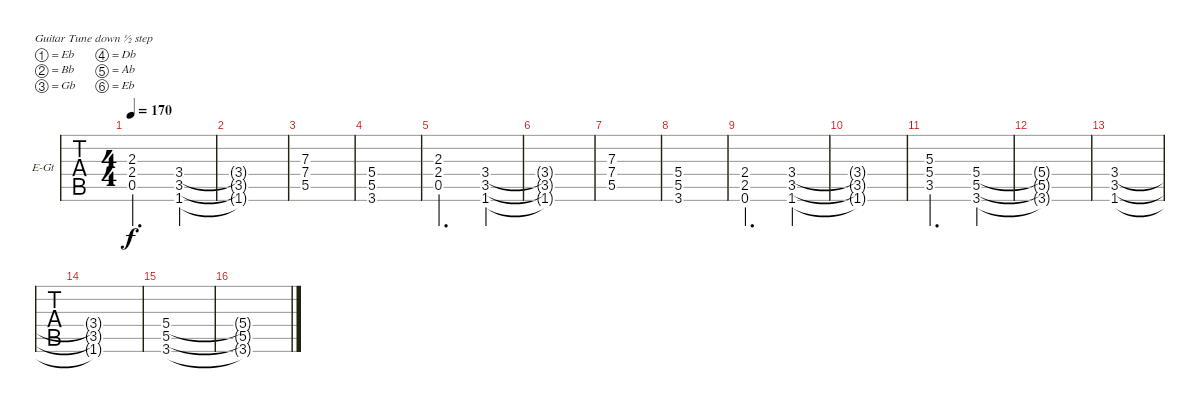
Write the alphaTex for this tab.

\bracketExtendMode groupsimilarinstruments
\firstSystemTrackNameOrientation horizontal
\otherSystemsTrackNameOrientation horizontal
\track ("Юрий Мелисов" "E-Gt") {instrument distortionguitar}
\staff {tabs}
\tuning (Eb4 Bb3 Gb3 Db3 Ab2 Eb2)
\ts (4 4)
\tempo 170
\clef g2
\ks c
(2.3 2.4 0.5).2{d dy f} (3.4 3.5 1.6).4 |
(3.4{t} 3.5{t} 1.6{t}).1 |
(7.3 7.4 5.5).1 |
(5.4 5.5 3.6).1 |
(2.3 2.4 0.5).2{d} (3.4 3.5 1.6).4 |
(3.4{t} 3.5{t} 1.6{t}).1 |
(7.3 7.4 5.5).1 |
(5.4 5.5 3.6).1 |
(2.4 2.5 0.6).2{d} (3.4 3.5 1.6).4 |
(3.4{t} 3.5{t} 1.6{t}).1 |
(5.3 5.4 3.5).2{d} (5.4 5.5 3.6).4 |
(5.4{t} 5.5{t} 3.6{t}).1 |
(3.4 3.5 1.6).1 |
(3.4{t} 3.5{t} 1.6{t}).1 |
(5.4 5.5 3.6).1 |
(5.4{t} 5.5{t} 3.6{t}).1
